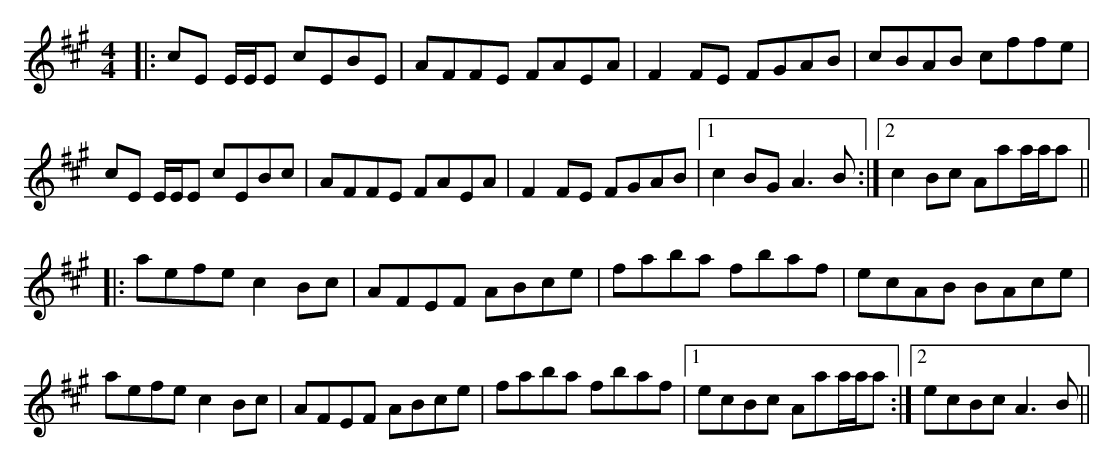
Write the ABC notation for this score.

X:1
M:4/4
K:A
|:cE E/E/E cEBE|AFFE FAEA|F2FE FGAB|cBAB cffe|
cE E/E/E cEBc|AFFE FAEA|F2FE FGAB|1 c2BG A3B:|2 c2Bc Aaa/a/a||
|:aefe c2Bc|AFEF ABce|faba fbaf|ecAB BAce|
aefe c2Bc|AFEF ABce|faba fbaf|1 ecBc Aaa/a/a:|2 ecBc A3B||
